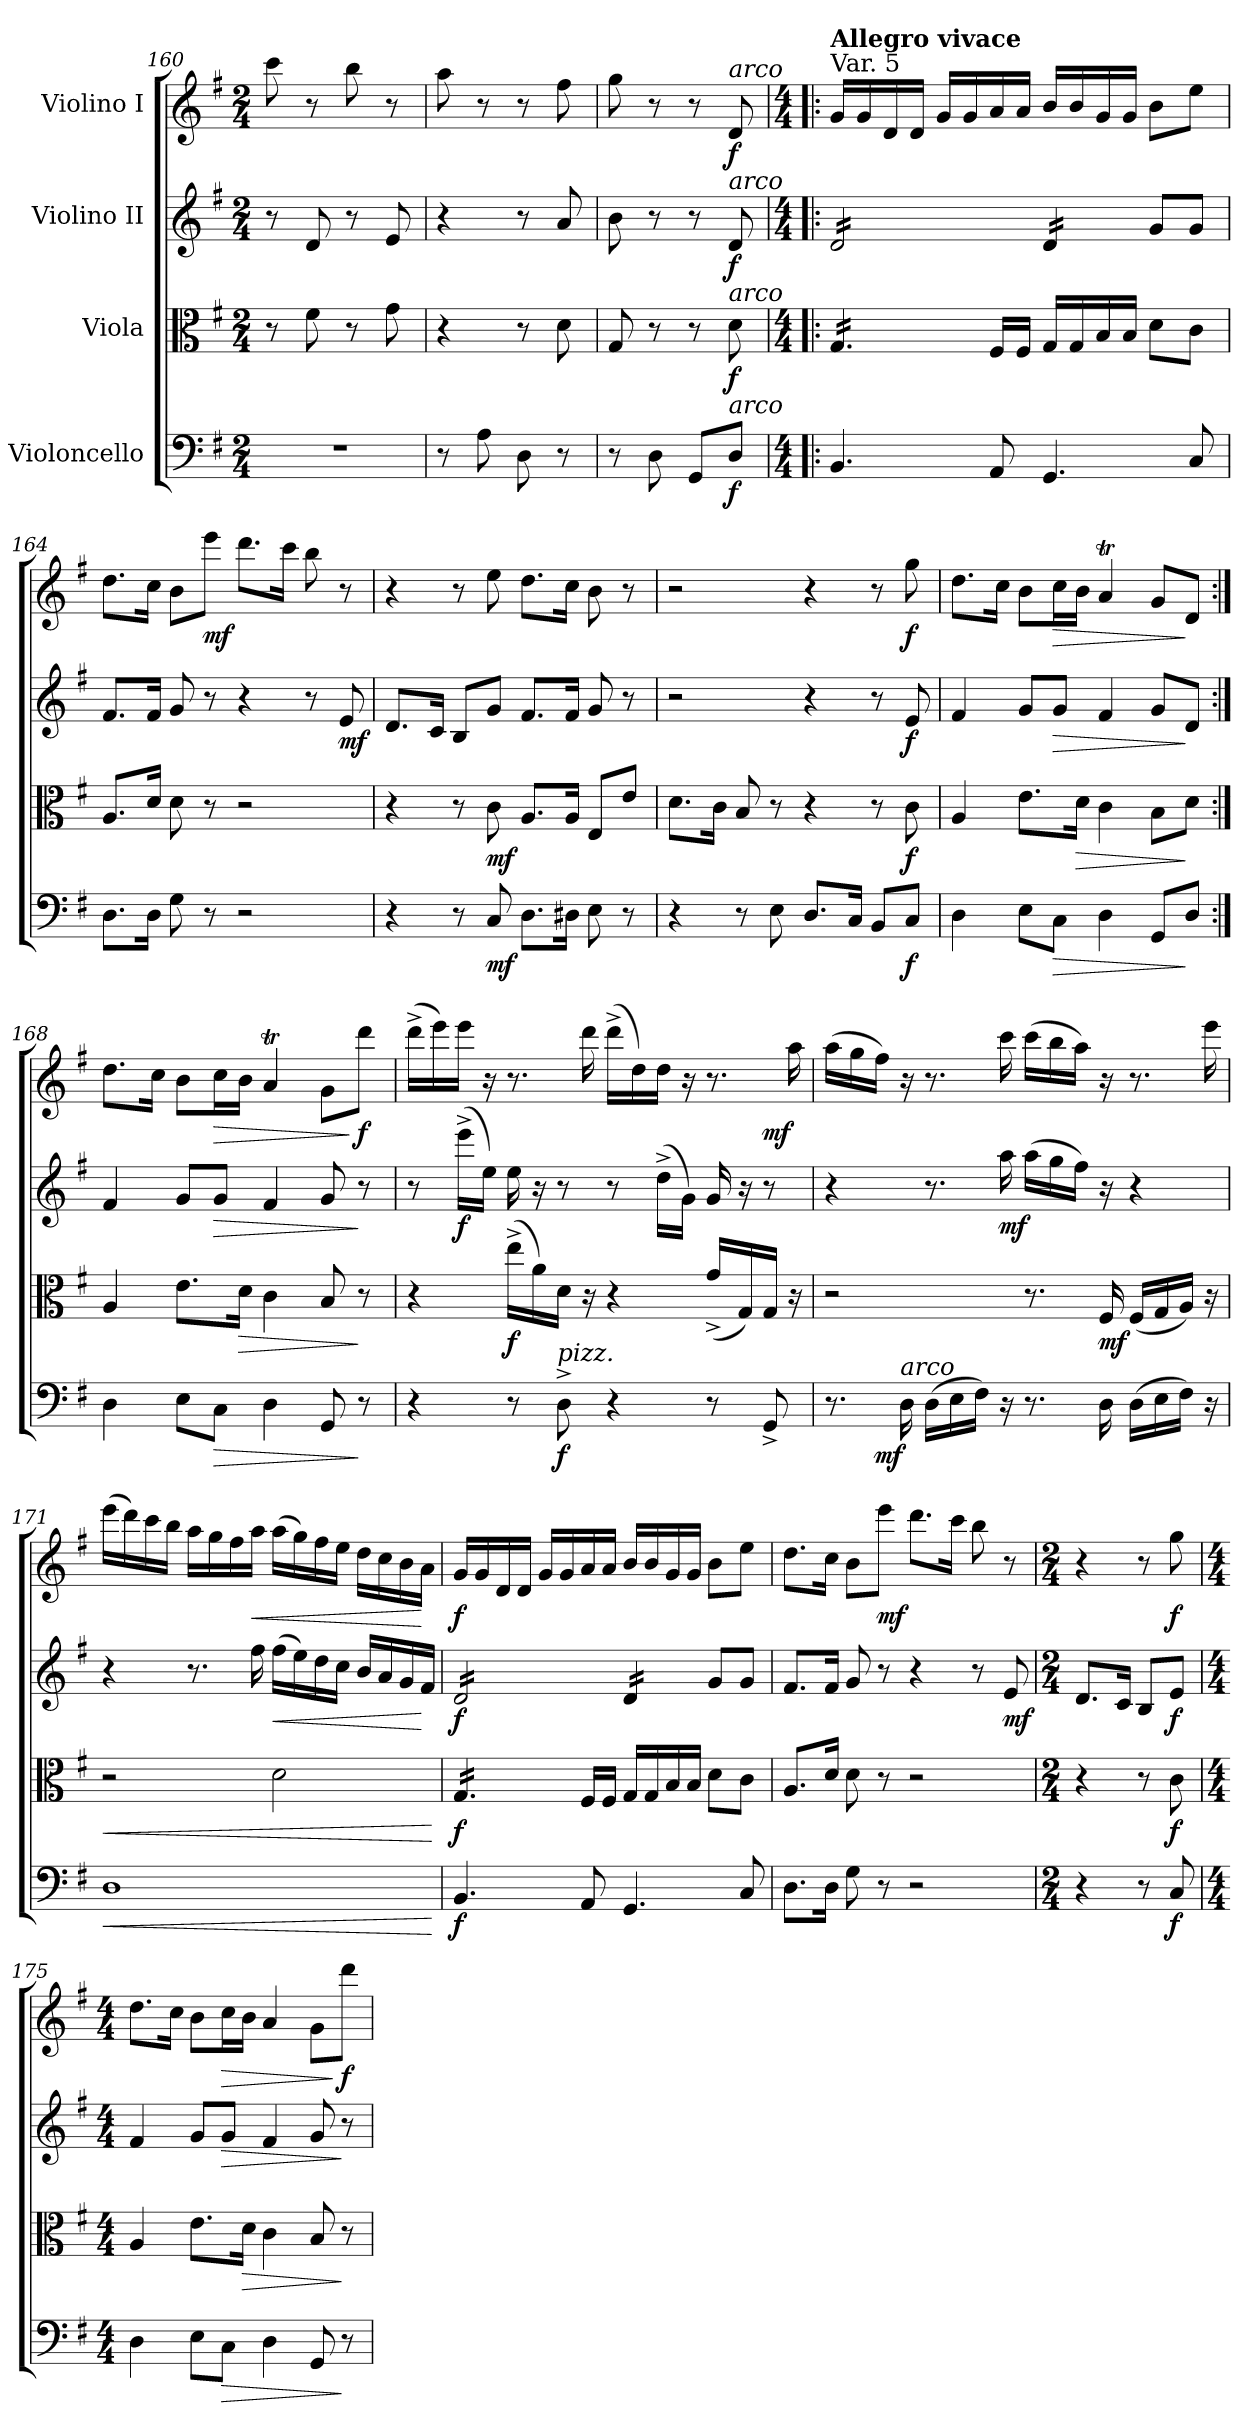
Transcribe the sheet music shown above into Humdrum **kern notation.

**kern	**dynam	**kern	**dynam	**kern	**dynam	**kern	**dynam
*part4	*part4	*part3	*part3	*part2	*part2	*part1	*part1
*staff4	*staff4	*staff3	*staff3	*staff2	*staff2	*staff1	*staff1
*I"Violoncello	*	*I"Viola	*	*I"Violino II	*	*I"Violino I	*
*clefF4	*	*clefC3	*	*clefG2	*	*clefG2	*
*k[f#]	*	*k[f#]	*	*k[f#]	*	*k[f#]	*
*G:	*	*G:	*	*G:	*	*G:	*
*M2/4	*	*M2/4	*	*M2/4	*	*M2/4	*
=160	=160	=160	=160	=160	=160	=160	=160
!LO:N:vis=1	!	!	!	!	!	!	!
2r	.	8r	.	8r	.	8ccci\	.
.	.	8f#i\	.	8di/	.	8r	.
.	.	8r	.	8r	.	8bbi\	.
.	.	8gi\	.	8ei/	.	8r	.
=161	=161	=161	=161	=161	=161	=161	=161
8r	.	4r	.	4r	.	8aai\	.
8Ai\	.	.	.	.	.	8r	.
8Di\	.	8r	.	8r	.	8r	.
8r	.	8di\	.	8ai/	.	8ff#i\	.
=162	=162	=162	=162	=162	=162	=162	=162
8r	.	8Gi/	.	8bi\	.	8ggi\	.
8Di\	.	8r	.	8r	.	8r	.
8GGi/L	.	8r	.	8r	.	8r	.
!	!	!	!	!	!	!LO:TX:a:i:t=arco	!
!	!	!	!	!LO:TX:a:i:t=arco	!	!	!
!	!	!LO:TX:a:i:t=arco	!	!	!	!	!
!LO:TX:a:i:t=arco	!	!	!	!	!	!	!
8Di/J	f	8di\	f	8di/	f	8di/	f
!!LO:LB:g=z
=163!|:	=163!|:	=163!|:	=163!|:	=163!|:	=163!|:	=163!|:	=163!|:
*M4/4	*	*M4/4	*	*M4/4	*	*M4/4	*
*	*	*	*	*	*	*MM120	*
!	!	!	!	!	!	!LO:TX:a:t=Var. 5	!
!	!	!	!	!	!	!LO:TX:a:B:t=Allegro vivace	!
*	*	*tremolo	*	*	*	*	*
*	*	*	*	*tremolo	*	*	*
4.BBi/	.	16Gi/LL	.	16di/LL	.	16gi/LL	.
.	.	16Gi/	.	16di/	.	16gi/	.
.	.	16Gi/	.	16di/	.	16di/	.
.	.	16Gi/	.	16di/	.	16di/JJ	.
.	.	16Gi/	.	16di/	.	16gi/LL	.
.	.	16Gi/JJ	.	16di/	.	16gi/	.
*	*	*Xtremolo	*	*	*	*	*
8AAi/	.	16F#i/LL	.	16di/	.	16ai/	.
.	.	16F#i/JJ	.	16di/JJ	.	16ai/JJ	.
4.GGi/	.	16Gi/LL	.	16di/LL	.	16bi/LL	.
.	.	16Gi/	.	16di/	.	16bi/	.
.	.	16Bi/	.	16di/	.	16gi/	.
.	.	16Bi/JJ	.	16di/JJ	.	16gi/JJ	.
*	*	*	*	*Xtremolo	*	*	*
.	.	8di\L	.	8gi/L	.	8bi\L	.
8Ci/	.	8ci\J	.	8gi/J	.	8eei\J	.
=164	=164	=164	=164	=164	=164	=164	=164
8.Di\L	.	8.Ai/L	.	8.f#i/L	.	8.ddi\L	.
16Di\Jk	.	16di/Jk	.	16f#i/Jk	.	16cci\Jk	.
8Gi\	.	8di\	.	8gi/	.	8bi\L	.
8r	.	8r	.	8r	.	8eeei\J	mf
2r	.	2r	.	4r	.	8.dddi\L	.
.	.	.	.	.	.	16ccci\Jk	.
.	.	.	.	8r	.	8bbi\	.
.	.	.	.	8ei/	mf	8r	.
=165	=165	=165	=165	=165	=165	=165	=165
4r	.	4r	.	8.di/L	.	4r	.
.	.	.	.	16ci/Jk	.	.	.
8r	.	8r	.	8Bi/L	.	8r	.
8Ci/	mf	8ci\	mf	8gi/J	.	8eei\	.
8.Di\L	.	8.Ai/L	.	8.f#i/L	.	8.ddi\L	.
16D#Xi\Jk	.	16Ai/Jk	.	16f#i/Jk	.	16cci\Jk	.
8Ei\	.	8Ei/L	.	8gi/	.	8bi\	.
8r	.	8ei/J	.	8r	.	8r	.
=166	=166	=166	=166	=166	=166	=166	=166
4r	.	8.di\L	.	2r	.	2r	.
.	.	16ci\Jk	.	.	.	.	.
8r	.	8Bi/	.	.	.	.	.
8Ei\	.	8r	.	.	.	.	.
8.Di/L	.	4r	.	4r	.	4r	.
16Ci/Jk	.	.	.	.	.	.	.
8BBi/L	.	8r	.	8r	.	8r	.
8Ci/J	f	8ci\	f	8ei/	f	8ggi\	f
=167	=167	=167	=167	=167	=167	=167	=167
4Di\	.	4Ai/	.	4f#i/	.	8.ddi\L	.
.	.	.	.	.	.	16cci\Jk	.
8Ei\L	.	8.ei\L	.	8gi/L	.	8bi\L	.
!	!LO:HP:b	!	!	!	!LO:HP:b	!	!LO:HP:b
8Ci\J	>	.	.	8gi/J	>	16cci\L	>
!	!	!	!LO:HP:b	!	!	!	!
.	.	16di\Jk	>	.	.	16bi\JJ	.
4Di\	.	4ci\	.	4f#i/	.	4aTi/	.
8GGi/L	.	8Bi\L	.	8gi/L	.	8gi/L	.
8Di/J	]	8di\J	]	8di/J	]	8di/J	]
!!LO:PB:g=z
=168:|!	=168:|!	=168:|!	=168:|!	=168:|!	=168:|!	=168:|!	=168:|!
4Di\	.	4Ai/	.	4f#i/	.	8.ddi\L	.
.	.	.	.	.	.	16cci\Jk	.
8Ei\L	.	8.ei\L	.	8gi/L	.	8bi\L	.
!	!LO:HP:b	!	!	!	!LO:HP:b	!	!LO:HP:b
8Ci\J	>	.	.	8gi/J	>	16cci\L	>
!	!	!	!LO:HP:b	!	!	!	!
.	.	16di\Jk	>	.	.	16bi\JJ	.
4Di\	.	4ci\	.	4f#i/	.	4aTi/	.
8GGi/	.	8Bi/	.	8gi/	.	8gi\L	.
8r	]	8r	]	8r	]	8dddi\J	] f
=169	=169	=169	=169	=169	=169	=169	=169
*	*	*	*	*	*	*^	*
4r	.	4r	.	8r	.	(16ddd^i\LL	2..ryy	.
.	.	.	.	.	.	16eeei\)	.	.
.	.	.	.	(16eee^i\LL	f	16eeei\JJ	.	.
.	.	.	.	16eei\JJ)	.	16r	.	.
8r	.	(16ee^i\LL	f	16eei\	.	8.r	.	.
.	.	16ai\)	.	16r	.	.	.	.
!LO:TX:a:i:t=pizz.	!	!	!	!	!	!	!	!
8D^i\	f	16di\JJ	.	8r	.	.	.	.
.	.	16r	.	.	.	16dddi\	.	.
4r	.	4r	.	8r	.	(16ddd^i\LL	.	.
.	.	.	.	.	.	16ddi\)	.	.
.	.	.	.	(16dd^i\LL	.	16ddi\JJ	.	.
.	.	.	.	16gi\JJ)	.	16r	.	.
8r	.	(16g^i/LL	.	16gi/	.	8.r	.	.
.	.	16Gi/)	.	16r	.	.	.	.
8GG^i/	.	16Gi/JJ	.	8r	.	.	8ryy	mf
.	.	16r	.	.	.	16aai\	.	.
*	*	*	*	*	*	*v	*v	*
=170	=170	=170	=170	=170	=170	=170	=170
*^	*	*	*	*	*	*	*
8.r	8ryy	.	2r	.	4r	.	(16aai\LL	.
.	.	.	.	.	.	.	16ggi\	.
.	2..ryy	mf	.	.	.	.	16ff#i\JJ)	.
!LO:TX:a:i:t=arco	!	!	!	!	!	!	!	!
16Di\	.	.	.	.	.	.	16r	.
(16Di\LL	.	.	.	.	8.r	.	8.r	.
16Ei\	.	.	.	.	.	.	.	.
16F#i\JJ)	.	.	.	.	.	.	.	.
16r	.	.	.	.	16aai\	mf	16ccci\	.
8.r	.	.	8.r	.	(16aai\LL	.	(16ccci\LL	.
.	.	.	.	.	16ggi\	.	16bbi\	.
.	.	.	.	.	16ff#i\JJ)	.	16aai\JJ)	.
16Di\	.	.	16F#i/	mf	16r	.	16r	.
(16Di\LL	.	.	(16F#i/LL	.	4r	.	8.r	.
16Ei\	.	.	16Gi/	.	.	.	.	.
16F#i\JJ)	.	.	16Ai/JJ)	.	.	.	.	.
16r	.	.	16r	.	.	.	16eeei\	.
=171	=171	=171	=171	=171	=171	=171	=171	=171
!	!	!LO:HP:b	!	!LO:HP:b	!	!	!	!
*v	*v	*	*	*	*	*	*	*
1Di	<	2r	<	4r	.	(16eeei\LL	.
.	.	.	.	.	.	16dddi\)	.
.	.	.	.	.	.	16ccci\	.
.	.	.	.	.	.	16bbi\JJ	.
.	.	.	.	8.r	.	16aai\LL	.
.	.	.	.	.	.	16ggi\	.
.	.	.	.	.	.	16ff#i\	.
!	!	!	!	!	!	!	!LO:HP:b
.	.	.	.	16ff#i\	.	16aai\JJ	<
!	!	!	!	!	!LO:HP:b	!	!
.	.	2di\	.	(16ff#i\LL	<	(16aai\LL	.
.	.	.	.	16eei\)	.	16ggi\)	.
.	.	.	.	16ddi\	.	16ff#i\	.
.	.	.	.	16cci\JJ	.	16eei\JJ	.
.	.	.	.	16bi/LL	.	16ddi\LL	.
.	.	.	.	16ai/	.	16cci\	.
.	.	.	.	16gi/	.	16bi\	.
.	.	.	.	16f#i/JJ	[	16ai\JJ	[
.	[	.	[	.	.	.	.
!!LO:LB:g=z
=172	=172	=172	=172	=172	=172	=172	=172
*	*	*tremolo	*	*	*	*	*
*	*	*	*	*tremolo	*	*	*
4.BBi/	f	16Gi/LL	f	16di/LL	f	16gi/LL	f
.	.	16Gi/	.	16di/	.	16gi/	.
.	.	16Gi/	.	16di/	.	16di/	.
.	.	16Gi/	.	16di/	.	16di/JJ	.
.	.	16Gi/	.	16di/	.	16gi/LL	.
.	.	16Gi/JJ	.	16di/	.	16gi/	.
*	*	*Xtremolo	*	*	*	*	*
8AAi/	.	16F#i/LL	.	16di/	.	16ai/	.
.	.	16F#i/JJ	.	16di/JJ	.	16ai/JJ	.
4.GGi/	.	16Gi/LL	.	16di/LL	.	16bi/LL	.
.	.	16Gi/	.	16di/	.	16bi/	.
.	.	16Bi/	.	16di/	.	16gi/	.
.	.	16Bi/JJ	.	16di/JJ	.	16gi/JJ	.
*	*	*	*	*Xtremolo	*	*	*
.	.	8di\L	.	8gi/L	.	8bi\L	.
8Ci/	.	8ci\J	.	8gi/J	.	8eei\J	.
=173	=173	=173	=173	=173	=173	=173	=173
8.Di\L	.	8.Ai/L	.	8.f#i/L	.	8.ddi\L	.
16Di\Jk	.	16di/Jk	.	16f#i/Jk	.	16cci\Jk	.
8Gi\	.	8di\	.	8gi/	.	8bi\L	.
8r	.	8r	.	8r	.	8eeei\J	mf
2r	.	2r	.	4r	.	8.dddi\L	.
.	.	.	.	.	.	16ccci\Jk	.
.	.	.	.	8r	.	8bbi\	.
.	.	.	.	8ei/	mf	8r	.
=174	=174	=174	=174	=174	=174	=174	=174
*M2/4	*	*M2/4	*	*M2/4	*	*M2/4	*
4r	.	4r	.	8.di/L	.	4r	.
.	.	.	.	16ci/Jk	.	.	.
8r	.	8r	.	8Bi/L	.	8r	.
8Ci/	f	8ci\	f	8ei/J	f	8ggi\	f
=175	=175	=175	=175	=175	=175	=175	=175
*M4/4	*	*M4/4	*	*M4/4	*	*M4/4	*
4Di\	.	4Ai/	.	4f#i/	.	8.ddi\L	.
.	.	.	.	.	.	16cci\Jk	.
8Ei\L	.	8.ei\L	.	8gi/L	.	8bi\L	.
!	!LO:HP:b	!	!	!	!LO:HP:b	!	!LO:HP:b
8Ci\J	>	.	.	8gi/J	>	16cci\L	>
!	!	!	!LO:HP:b	!	!	!	!
.	.	16di\Jk	>	.	.	16bi\JJ	.
4Di\	.	4ci\	.	4f#i/	.	4ai/	.
8GGi/	.	8Bi/	.	8gi/	.	8gi\L	.
8r	]	8r	]	8r	]	8dddi\J	] f
=	=	=	=	=	=	=	=
*-	*-	*-	*-	*-	*-	*-	*-
